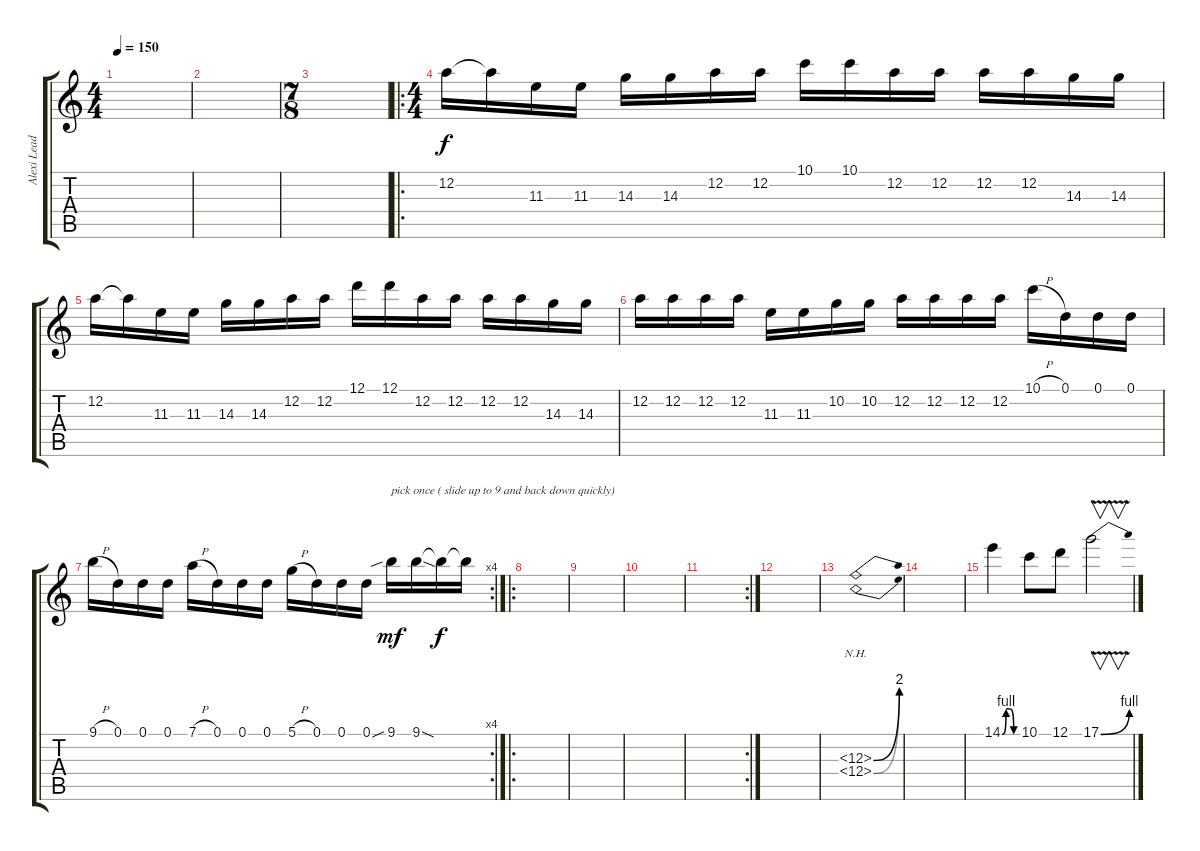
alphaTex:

\track ("Alexi Lead" "Alexi Lead") {instrument distortionguitar}
\staff {score tabs}
\tuning (D4 A3 F3 C3 G2 D2) {hide}
\ts (4 4)
\tempo 150
\clef g2
\ks c
|
|
\ts (7 8)
|
\ro
\ts (4 4)
12.2.16{volume 16} 12.2{t}.16 11.3.16 11.3.16 14.3.16 14.3.16 12.2.16 12.2.16 10.1.16 10.1.16 12.2.16 12.2.16 12.2.16 12.2.16 14.3.16 14.3.16 |
12.2.16{volume 16} 12.2{t}.16 11.3.16 11.3.16 14.3.16 14.3.16 12.2.16 12.2.16 12.1.16 12.1.16 12.2.16 12.2.16 12.2.16 12.2.16 14.3.16 14.3.16 |
12.2.16 12.2.16 12.2.16 12.2.16 11.3.16 11.3.16 10.2.16 10.2.16 12.2.16 12.2.16 12.2.16 12.2.16 10.1{h}.16 0.1.16 0.1.16 0.1.16 |
\rc 4
9.1{h}.16 0.1.16 0.1.16 0.1.16 7.1{h}.16 0.1.16 0.1.16 0.1.16 5.1{h}.16 0.1.16 0.1.16 0.1.16 9.1{sib}.16{txt "pick once ( slide up to 9 and back down quickly)" dy mf} 9.1{sod}.16 9.1{t}.16{dy f} 9.1{t}.16 |
\ro
|
|
|
\rc 2
|
|
(12.3{be (bend 0 0 60 8) nh} 12.4{be (bend 0 0 60 8) nh}).1 |
|
14.1{be (custom 0 0 15 4 30 4 45 0 60 0)}.4 10.1.8 12.1.8 17.1{be (bend 0 0 60 4) v}.2{v}
